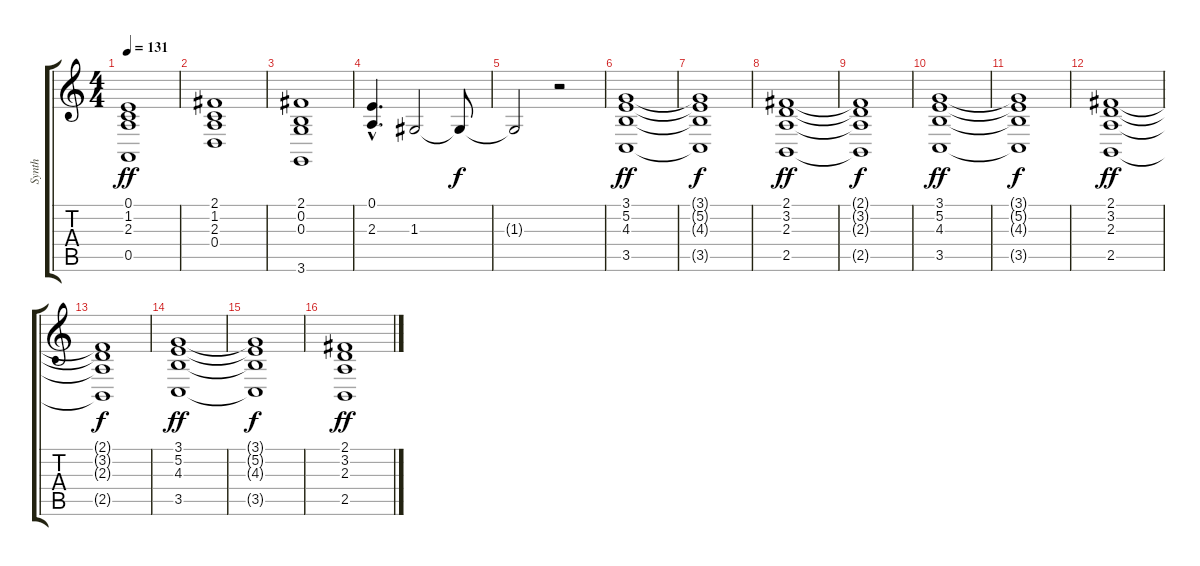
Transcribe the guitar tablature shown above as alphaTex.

\track ("Synth" "Synth") {instrument pad2warm}
\staff {score tabs}
\tuning (E4 B3 G3 D3 A2 E2) {hide}
\ts (4 4)
\tempo 131
\clef g2
\ks c
(0.1 1.2 2.3 0.5).1{dy ff} |
(2.1 1.2 2.3 0.4).1 |
(2.1 0.2 0.3 3.6).1 |
(0.1 2.3{hac}).4{d} 1.3.2 1.3{t}.8{dy f} |
1.3{t}.2 r.2 |
(3.1 5.2 4.3 3.5).1{dy ff volume 8} |
(3.1{t} 5.2{t} 4.3{t} 3.5{t}).1{dy f} |
(2.1 3.2 2.3 2.5).1{dy ff} |
(2.1{t} 3.2{t} 2.3{t} 2.5{t}).1{dy f} |
(3.1 5.2 4.3 3.5).1{dy ff} |
(3.1{t} 5.2{t} 4.3{t} 3.5{t}).1{dy f} |
(2.1 3.2 2.3 2.5).1{dy ff} |
(2.1{t} 3.2{t} 2.3{t} 2.5{t}).1{dy f} |
(3.1 5.2 4.3 3.5).1{dy ff} |
(3.1{t} 5.2{t} 4.3{t} 3.5{t}).1{dy f} |
(2.1 3.2 2.3 2.5).1{dy ff}
